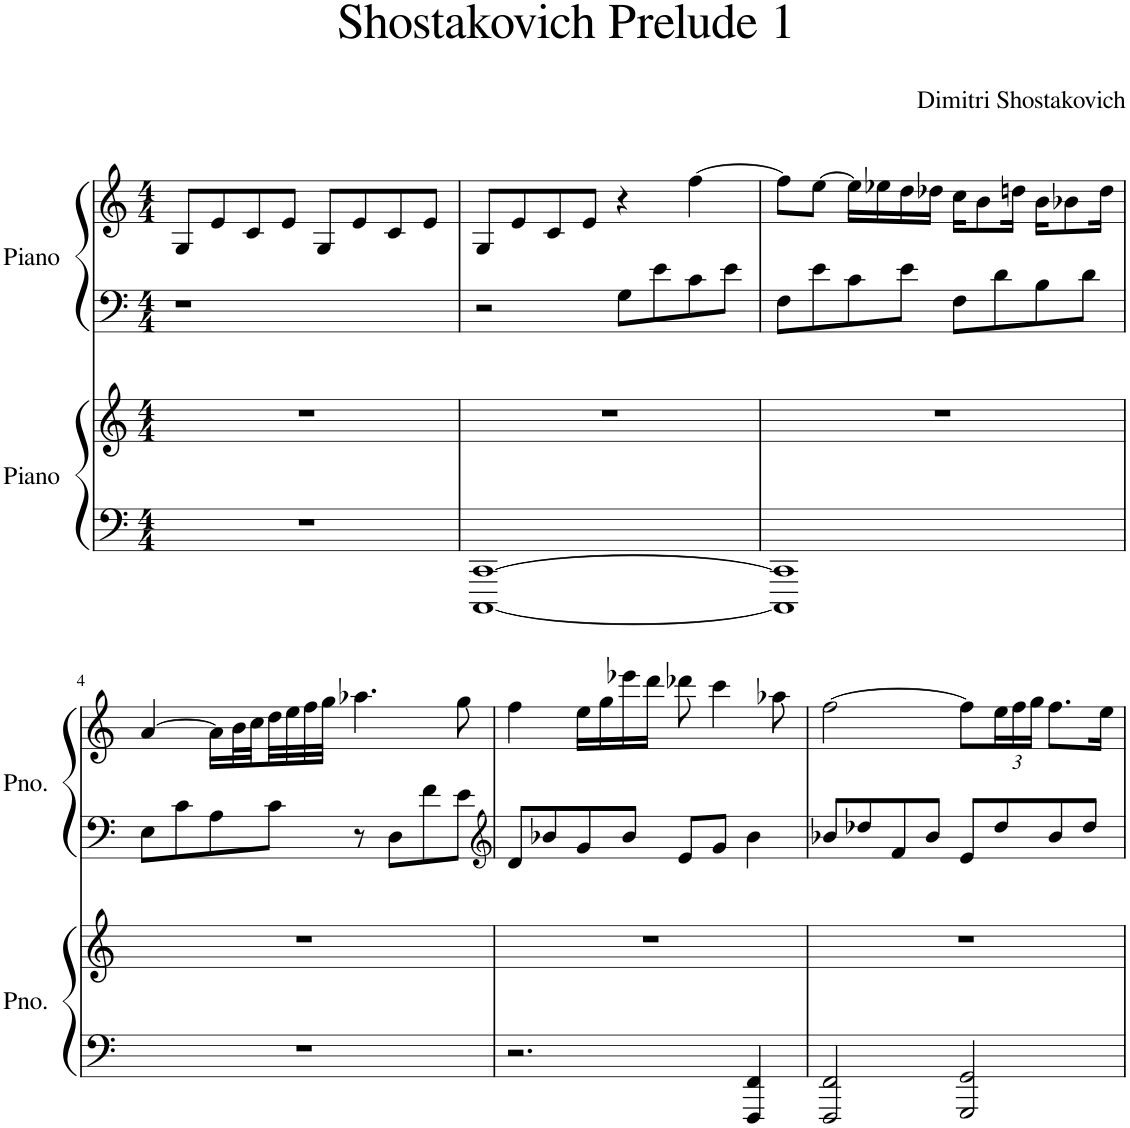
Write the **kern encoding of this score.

**kern	**kern	**kern	**kern
*part2	*part2	*part1	*part1
*staff4	*staff3	*staff2	*staff1
*I"Piano	*	*I"Piano	*
*I'Pno.	*	*I'Pno.	*
*clefF4	*clefG2	*clefF4	*clefG2
*k[]	*k[]	*k[]	*k[]
*M4/4	*M4/4	*M4/4	*M4/4
=1	=1	=1	=1
1r	1r	1r	8G/L
.	.	.	8e/
.	.	.	8c/
.	.	.	8e/J
.	.	.	8G/L
.	.	.	8e/
.	.	.	8c/
.	.	.	8e/J
=2	=2	=2	=2
[1CCC [1CC	1r	2r	8G/L
.	.	.	8e/
.	.	.	8c/
.	.	.	8e/J
.	.	8G\L	4r
.	.	8e\	.
.	.	8c\	[4ff\
.	.	8e\J	.
=3	=3	=3	=3
1CCC] 1CC]	1r	8F\L	8ff\L]
.	.	8e\	[8ee\J
.	.	8c\	16ee\LL]
.	.	.	16ee-X\
.	.	8e\J	16dd\
.	.	.	16dd-X\JJ
.	.	8F\L	16cc\KL
.	.	.	8b\
.	.	8d\	.
.	.	.	16ddn\Jk
.	.	8B\	16b\KL
.	.	.	8b-X\
.	.	8d\J	.
.	.	.	16dd\Jk
!!LO:LB:g=z
=4	=4	=4	=4
1r	1r	8E\L	[4a/
.	.	8c\	.
.	.	8A\	16a\LL]
.	.	.	32b\L
.	.	.	32cc\
.	.	8c\J	32dd\
.	.	.	32ee\
.	.	.	32ff\
.	.	.	32gg\JJJ
.	.	8r	4.aa-X\
.	.	8D\L	.
.	.	8f\	.
.	.	8e\J	8gg\
=5	=5	=5	=5
*	*	*clefG2	*
2.r	1r	8d/L	4ff\
.	.	8b-X/	.
.	.	8g/	16ee\LL
.	.	.	16gg\
.	.	8b-/J	16eee-X\
.	.	.	16ddd\JJ
.	.	8e/L	8ddd-X\
.	.	8g/J	4ccc\
4FFF/ 4FF/	.	4b-\	.
.	.	.	8aa-X\
=6	=6	=6	=6
2FFF/ 2FF/	1r	8b-X/L	[2ff\
.	.	8dd-X/	.
.	.	8f/	.
.	.	8b-/J	.
2GGG/ 2GG/	.	8e/L	8ff\L]
*	*	*	*Xbrackettup
.	.	8dd-/	24ee\L
.	.	.	24ff\
.	.	.	24gg\JJ
.	.	8b-/	8.ff\L
.	.	8dd-/J	.
.	.	.	16ee\Jk
=	=	=	=
*-	*-	*-	*-
